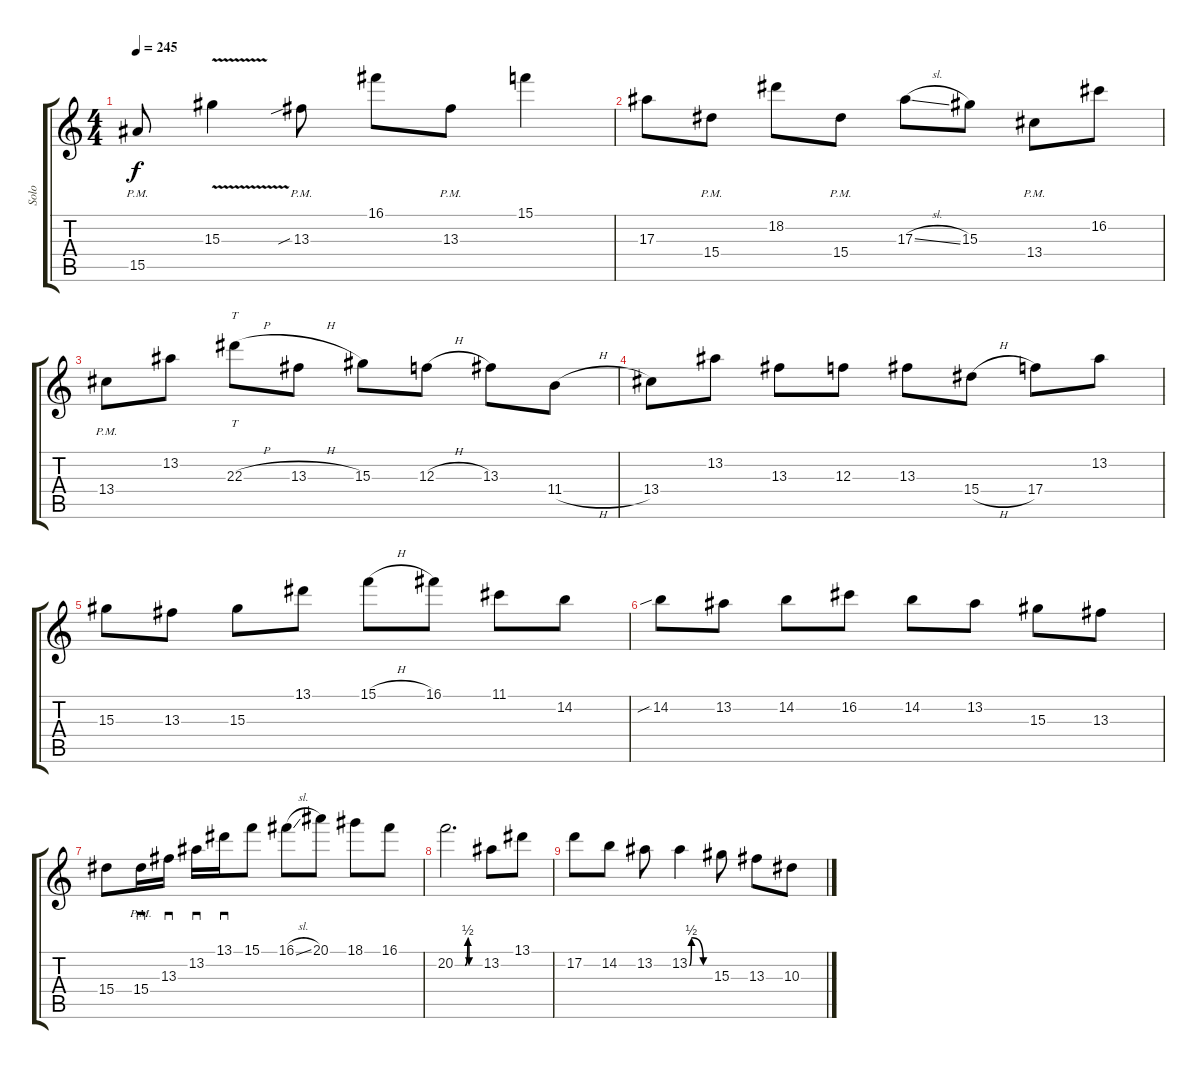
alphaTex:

\track ("Solo" "Solo") {instrument distortionguitar}
\staff {score tabs}
\tuning (D4 A3 F3 C3 G2 C2) {hide}
\ts (4 4)
\tempo 245
\clef g2
\ks c
15.5{pm}.8{dy f} 15.3{v}.4 13.3{sib pm}.8 16.1.8 13.3{pm}.8 15.1.4 |
17.3.8 15.4{pm}.8 18.2.8 15.4{pm}.8 17.3{sl}.8 15.3.8 13.4{pm}.8 16.2.8 |
13.4{pm}.8 13.2.8 22.3{h}.8{tt} 13.3{h}.8 15.3.8 12.3{h}.8 13.3.8 11.4{h}.8 |
13.4.8 13.2.8 13.3.8 12.3.8 13.3.8 15.4{h}.8 17.4.8 13.2.8 |
15.3.8 13.3.8 15.3.8 13.1.8 15.1{h}.8 16.1.8 11.1.8 14.2.8{volume 0} |
14.2{sib}.8 13.2.8 14.2.8 16.2.8 14.2.8 13.2.8 15.3.8 13.3.8 |
15.4.8 15.4{pm}.16{sd} 13.3.16{sd} 13.2.16{sd} 13.1.16{sd} 15.1.8 16.1{sl}.8 20.1.8 18.1.8 16.1.8 |
20.2{be (custom 0 0 24 0 31 2 34 0 60 0)}.2{d} 13.2.8 13.1.8 |
17.2.8 14.2.8 13.2.8 13.2{be (custom 0 0 6 2 41 0 60 0)}.4 15.3.8 13.3.8 10.3.8
